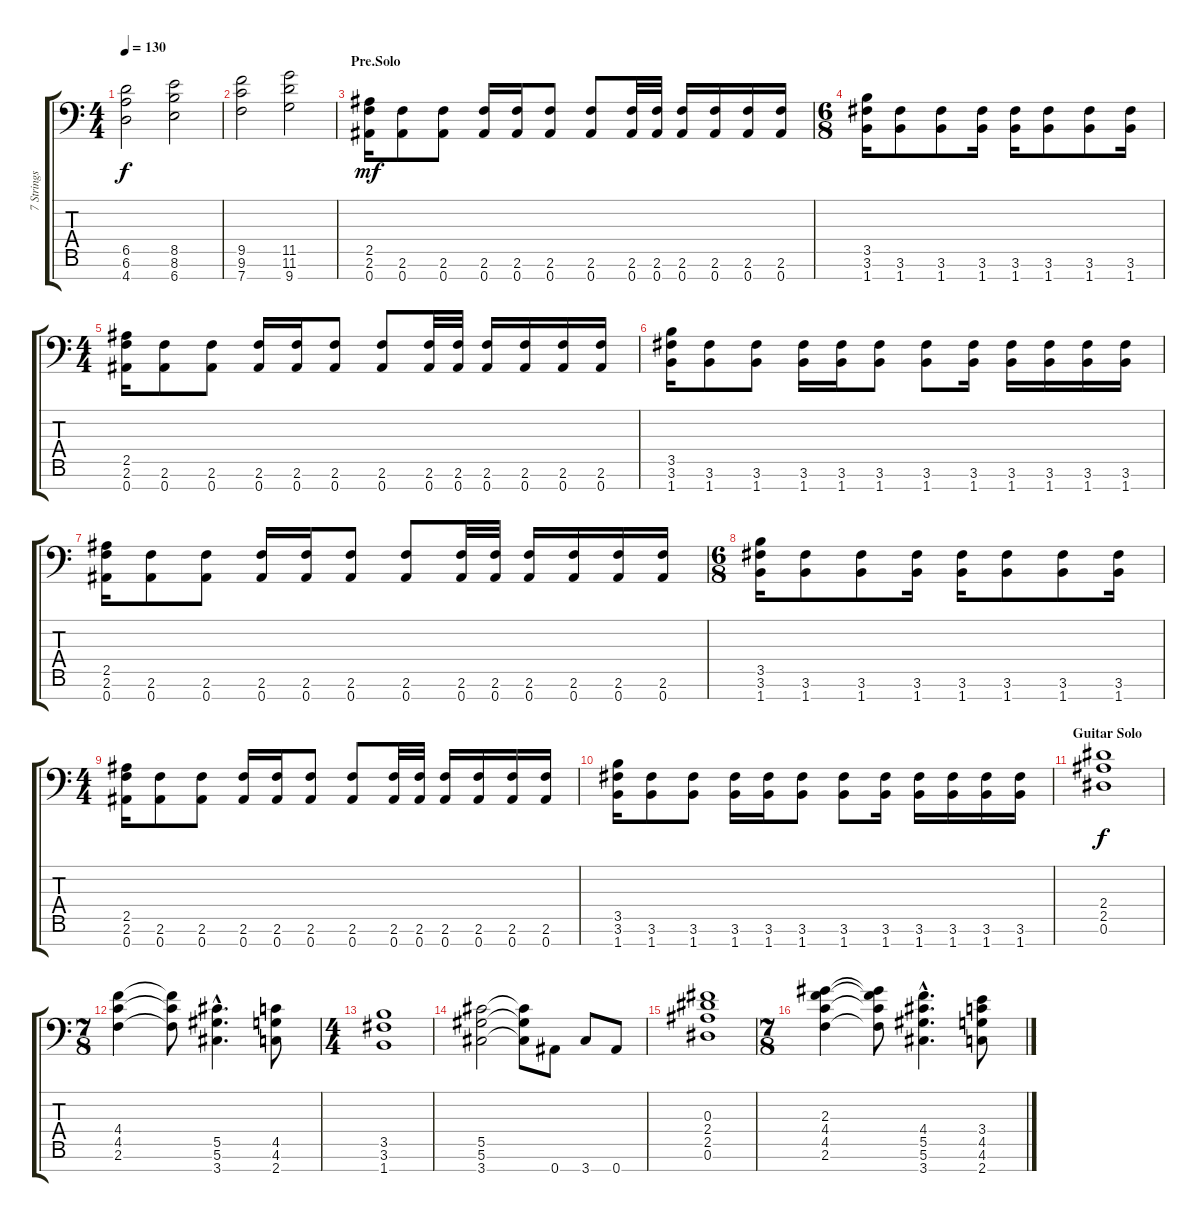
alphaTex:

\track ("7 Strings Guitar" "7 Strings ") {instrument distortionguitar}
\staff {score tabs}
\tuning (Eb4 Bb3 Gb3 Db3 Ab2 Eb2 Bb1) {hide}
\ts (4 4)
\tempo 130
\clef f4
\ks c
(6.5 6.6 4.7).2{dy f} (8.5 8.6 6.7).2 |
(9.5 9.6 7.7).2 (11.5 11.6 9.7).2 |
\section ("" "Pre.Solo")
(2.5 2.6 0.7).16{dy mf} (2.6 0.7).8 (2.6 0.7).8 (2.6 0.7).16 (2.6 0.7).16 (2.6 0.7).8 (2.6 0.7).8 (2.6 0.7).32 (2.6 0.7).32 (2.6 0.7).16 (2.6 0.7).16 (2.6 0.7).16 (2.6 0.7).16 |
\ts (6 8)
(3.5 3.6 1.7).16 (3.6 1.7).8 (3.6 1.7).8 (3.6 1.7).16 (3.6 1.7).16 (3.6 1.7).8 (3.6 1.7).8 (3.6 1.7).16 |
\ts (4 4)
(2.5 2.6 0.7).16 (2.6 0.7).8 (2.6 0.7).8 (2.6 0.7).16 (2.6 0.7).16 (2.6 0.7).8 (2.6 0.7).8 (2.6 0.7).32 (2.6 0.7).32 (2.6 0.7).16 (2.6 0.7).16 (2.6 0.7).16 (2.6 0.7).16 |
(3.5 3.6 1.7).16 (3.6 1.7).8 (3.6 1.7).8 (3.6 1.7).16 (3.6 1.7).16 (3.6 1.7).8 (3.6 1.7).8 (3.6 1.7).16 (3.6 1.7).16 (3.6 1.7).16 (3.6 1.7).16 (3.6 1.7).16 |
(2.5 2.6 0.7).16 (2.6 0.7).8 (2.6 0.7).8 (2.6 0.7).16 (2.6 0.7).16 (2.6 0.7).8 (2.6 0.7).8 (2.6 0.7).32 (2.6 0.7).32 (2.6 0.7).16 (2.6 0.7).16 (2.6 0.7).16 (2.6 0.7).16 |
\ts (6 8)
(3.5 3.6 1.7).16 (3.6 1.7).8 (3.6 1.7).8 (3.6 1.7).16 (3.6 1.7).16 (3.6 1.7).8 (3.6 1.7).8 (3.6 1.7).16 |
\ts (4 4)
(2.5 2.6 0.7).16 (2.6 0.7).8 (2.6 0.7).8 (2.6 0.7).16 (2.6 0.7).16 (2.6 0.7).8 (2.6 0.7).8 (2.6 0.7).32 (2.6 0.7).32 (2.6 0.7).16 (2.6 0.7).16 (2.6 0.7).16 (2.6 0.7).16 |
(3.5 3.6 1.7).16 (3.6 1.7).8 (3.6 1.7).8 (3.6 1.7).16 (3.6 1.7).16 (3.6 1.7).8 (3.6 1.7).8 (3.6 1.7).16 (3.6 1.7).16 (3.6 1.7).16 (3.6 1.7).16 (3.6 1.7).16 |
\section ("" "Guitar Solo")
(2.4 2.5 0.6).1{dy f} |
\ts (7 8)
(4.4 4.5 2.6).4 (4.4{t} 4.5{t} 2.6{t}).8 (5.5{hac} 5.6{hac} 3.7{hac}).4{d} (4.5 4.6 2.7).8 |
\ts (4 4)
(3.5 3.6 1.7).1 |
(5.5 5.6 3.7).2 (5.5{t} 5.6{t} 3.7{t}).8 0.7.8 3.7.8 0.7.8 |
(0.3 2.4 2.5 0.6).1 |
\ts (7 8)
(2.3 4.4 4.5 2.6).4 (2.3{t} 4.4{t} 4.5{t} 2.6{t}).8 (4.4{hac} 5.5{hac} 5.6{hac} 3.7{hac}).4{d} (3.4 4.5 4.6 2.7).8
